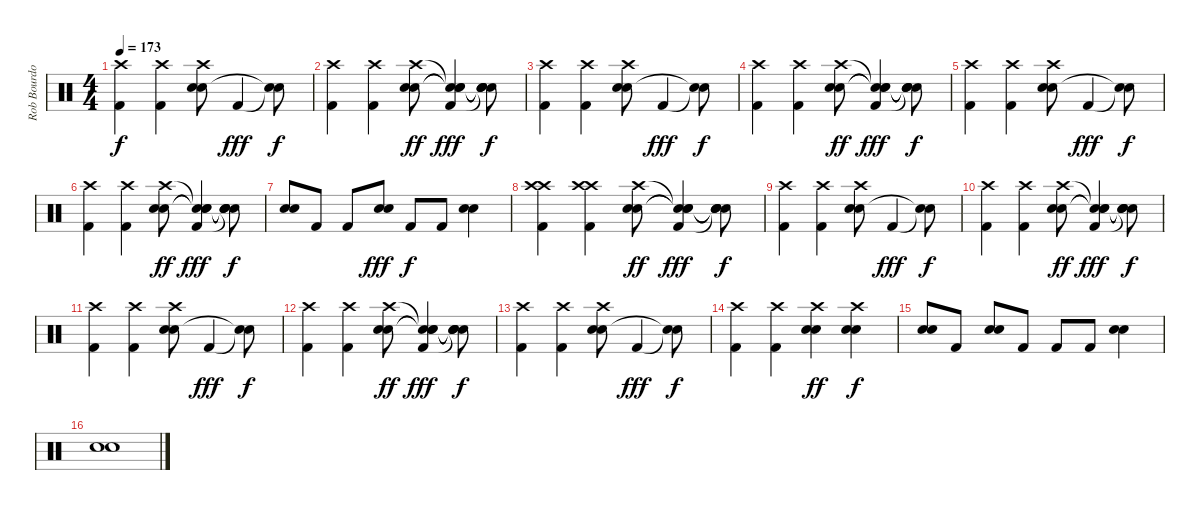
\track ("Rob Bourdon" "Rob Bourdo") {instrument percussion}
\staff {score}
\articulation defaults
\ts (4 4)
\tempo 173
\clef neutral
\ks c
("Kick (hit) 2" "Crash high (hit)").4{dy f} ("Kick (hit) 2" "Crash high (hit)").4 ("Snare (hit) 2" "Electric Snare (hit)" "Crash high (hit)").8 "Kick (hit) 2".4{dy fff} ("Snare (hit)"{t} "Snare (hit)"{t}).8{dy f} |
("Crash high (hit)" "Kick (hit) 2").4 ("Crash high (hit)" "Kick (hit) 2").4 ("Snare (hit) 2" "Electric Snare (hit)" "Crash high (hit)").8{dy ff} ("Snare (hit)"{t} "Snare (hit)"{t} "Snare (hit)"{t} "Kick (hit) 2").4{dy fff} ("Snare (hit)"{t} "Snare (hit)"{t} "Snare (hit)"{t} "Snare (hit)"{t}).8{dy f} |
("Kick (hit) 2" "Crash high (hit)").4 ("Kick (hit) 2" "Crash high (hit)").4 ("Snare (hit) 2" "Electric Snare (hit)" "Crash high (hit)").8 "Kick (hit) 2".4{dy fff} ("Snare (hit)"{t} "Snare (hit)"{t}).8{dy f} |
("Crash high (hit)" "Kick (hit) 2").4 ("Crash high (hit)" "Kick (hit) 2").4 ("Snare (hit) 2" "Electric Snare (hit)" "Crash high (hit)").8{dy ff} ("Snare (hit)"{t} "Snare (hit)"{t} "Snare (hit)"{t} "Kick (hit) 2").4{dy fff} ("Snare (hit)"{t} "Snare (hit)"{t} "Snare (hit)"{t} "Snare (hit)"{t}).8{dy f} |
("Kick (hit) 2" "Crash high (hit)").4 ("Kick (hit) 2" "Crash high (hit)").4 ("Snare (hit) 2" "Electric Snare (hit)" "Crash high (hit)").8 "Kick (hit) 2".4{dy fff} ("Snare (hit)"{t} "Snare (hit)"{t}).8{dy f} |
("Crash high (hit)" "Kick (hit) 2").4 ("Crash high (hit)" "Kick (hit) 2").4 ("Snare (hit) 2" "Electric Snare (hit)" "Crash high (hit)").8{dy ff} ("Snare (hit)"{t} "Snare (hit)"{t} "Snare (hit)"{t} "Kick (hit) 2").4{dy fff} ("Snare (hit)"{t} "Snare (hit)"{t} "Snare (hit)"{t} "Snare (hit)"{t}).8{dy f} |
("Snare (hit) 2" "Electric Snare (hit)").8 "Kick (hit) 2".8 "Kick (hit) 2".8 ("Snare (hit) 2" "Electric Snare (hit)").8{dy fff} "Kick (hit) 2".8{dy f} "Kick (hit) 2".8 ("Snare (hit) 2" "Electric Snare (hit)").4 |
("Crash high (hit)" "Kick (hit) 2" "Crash high (hit)").4 ("Crash high (hit)" "Kick (hit) 2" "Crash high (hit)").4 ("Snare (hit) 2" "Electric Snare (hit)" "Crash high (hit)").8{dy ff} ("Snare (hit)"{t} "Snare (hit)"{t} "Snare (hit)"{t} "Kick (hit) 2").4{dy fff} ("Snare (hit)"{t} "Snare (hit)"{t} "Snare (hit)"{t} "Snare (hit)"{t}).8{dy f} |
("Kick (hit) 2" "Crash high (hit)").4 ("Kick (hit) 2" "Crash high (hit)").4 ("Snare (hit) 2" "Electric Snare (hit)" "Crash high (hit)").8 "Kick (hit) 2".4{dy fff} ("Snare (hit)"{t} "Snare (hit)"{t}).8{dy f} |
("Crash high (hit)" "Kick (hit) 2").4 ("Crash high (hit)" "Kick (hit) 2").4 ("Snare (hit) 2" "Electric Snare (hit)" "Crash high (hit)").8{dy ff} ("Snare (hit)"{t} "Snare (hit)"{t} "Snare (hit)"{t} "Kick (hit) 2").4{dy fff} ("Snare (hit)"{t} "Snare (hit)"{t} "Snare (hit)"{t} "Snare (hit)"{t}).8{dy f} |
("Kick (hit) 2" "Crash high (hit)").4 ("Kick (hit) 2" "Crash high (hit)").4 ("Snare (hit) 2" "Electric Snare (hit)" "Crash high (hit)").8 "Kick (hit) 2".4{dy fff} ("Snare (hit)"{t} "Snare (hit)"{t}).8{dy f} |
("Crash high (hit)" "Kick (hit) 2").4 ("Crash high (hit)" "Kick (hit) 2").4 ("Snare (hit) 2" "Electric Snare (hit)" "Crash high (hit)").8{dy ff} ("Snare (hit)"{t} "Snare (hit)"{t} "Snare (hit)"{t} "Kick (hit) 2").4{dy fff} ("Snare (hit)"{t} "Snare (hit)"{t} "Snare (hit)"{t} "Snare (hit)"{t}).8{dy f} |
("Kick (hit) 2" "Crash high (hit)").4 ("Kick (hit) 2" "Crash high (hit)").4 ("Snare (hit) 2" "Electric Snare (hit)" "Crash high (hit)").8 "Kick (hit) 2".4{dy fff} ("Snare (hit)"{t} "Snare (hit)"{t}).8{dy f} |
("Crash high (hit)" "Kick (hit) 2").4 ("Crash high (hit)" "Kick (hit) 2").4 ("Snare (hit) 2" "Electric Snare (hit)" "Crash high (hit)").4{dy ff} ("Snare (hit) 2" "Electric Snare (hit)" "Crash high (hit)").4{dy f} |
("Snare (hit) 2" "Electric Snare (hit)").8 "Kick (hit) 2".8 ("Snare (hit) 2" "Electric Snare (hit)").8 "Kick (hit) 2".8 "Kick (hit) 2".8 "Kick (hit) 2".8 ("Snare (hit) 2" "Electric Snare (hit)").4 |
("Snare (hit) 2" "Electric Snare (hit)").1
